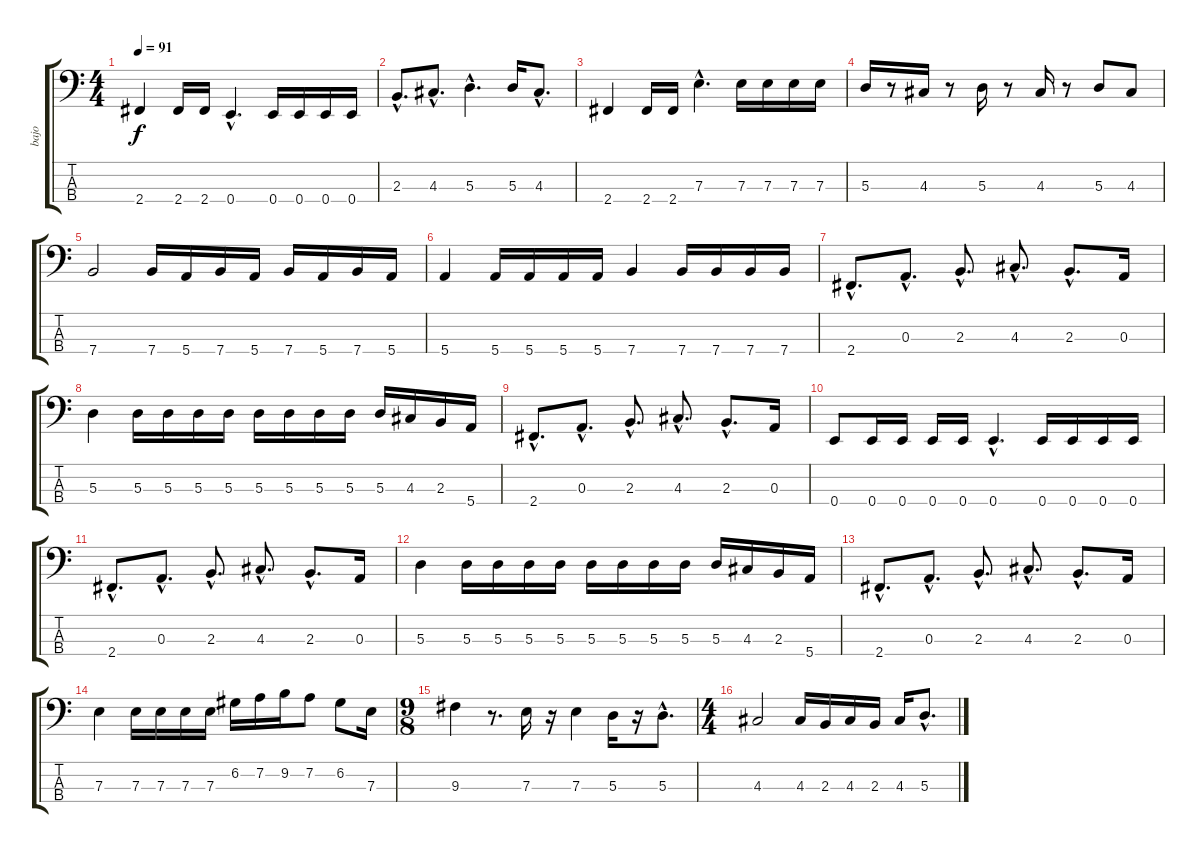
\track ("bajo" "bajo") {instrument electricbasspick}
\staff {score tabs}
\tuning (G2 D2 A1 E1) {hide}
\ts (4 4)
\tempo 91
\clef f4
\ks c
2.4.4{dy f} 2.4.16 2.4.16 0.4{hac}.4{d} 0.4.16 0.4.16 0.4.16 0.4.16 |
2.3{hac}.8{d} 4.3{hac}.8{d} 5.3{hac}.4{d} 5.3.16 4.3{hac}.8{d} |
2.4.4 2.4.16 2.4.16 7.3{hac}.4{d} 7.3.16 7.3.16 7.3.16 7.3.16 |
5.3.16 r.8 4.3.16 r.8 5.3.16 r.8 4.3.16 r.8 5.3.8 4.3.8 |
7.4.2 7.4.16 5.4.16 7.4.16 5.4.16 7.4.16 5.4.16 7.4.16 5.4.16 |
5.4.4 5.4.16 5.4.16 5.4.16 5.4.16 7.4.4 7.4.16 7.4.16 7.4.16 7.4.16 |
2.4{hac}.8{d} 0.3{hac}.8{d} 2.3{hac}.8{d} 4.3{hac}.8{d} 2.3{hac}.8{d} 0.3.16 |
5.3.4 5.3.16 5.3.16 5.3.16 5.3.16 5.3.16 5.3.16 5.3.16 5.3.16 5.3.16 4.3.16 2.3.16 5.4.16 |
2.4{hac}.8{d} 0.3{hac}.8{d} 2.3{hac}.8{d} 4.3{hac}.8{d} 2.3{hac}.8{d} 0.3.16 |
0.4.8 0.4.16 0.4.16 0.4.16 0.4.16 0.4{hac}.4{d} 0.4.16 0.4.16 0.4.16 0.4.16 |
2.4{hac}.8{d} 0.3{hac}.8{d} 2.3{hac}.8{d} 4.3{hac}.8{d} 2.3{hac}.8{d} 0.3.16 |
5.3.4 5.3.16 5.3.16 5.3.16 5.3.16 5.3.16 5.3.16 5.3.16 5.3.16 5.3.16 4.3.16 2.3.16 5.4.16 |
2.4{hac}.8{d} 0.3{hac}.8{d} 2.3{hac}.8{d} 4.3{hac}.8{d} 2.3{hac}.8{d} 0.3.16 |
7.3.4 7.3.16 7.3.16 7.3.16 7.3.16 6.2.16 7.2.16 9.2.16 7.2.8 6.2.8 7.3.16 |
\ts (9 8)
9.3.4 r.8{d} 7.3.16 r.16 7.3.4 5.3.16 r.16 5.3{hac}.8{d} |
\ts (4 4)
4.3.2 4.3.16 2.3.16 4.3.16 2.3.16 4.3.16 5.3{hac}.8{d}
